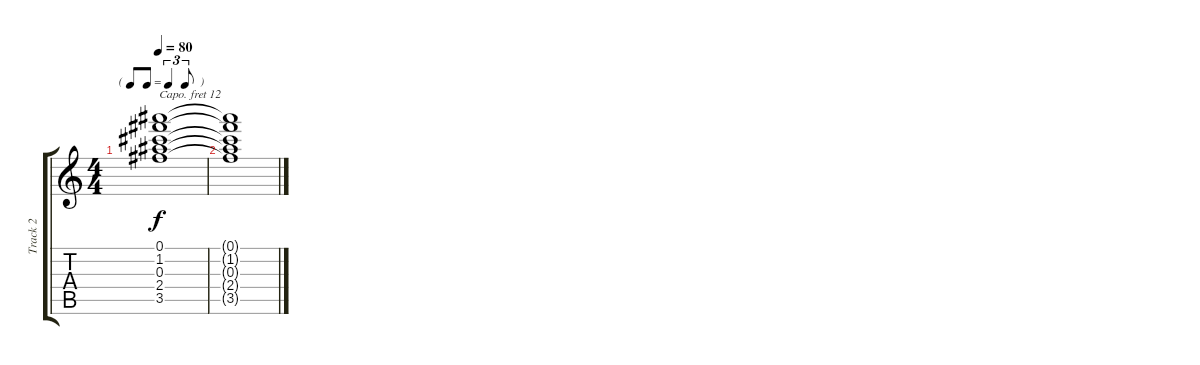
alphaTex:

\track ("Track 2" "Track 2") {instrument acousticguitarsteel}
\staff {score tabs}
\capo 12
\tuning (Bb4 F4 Db4 Ab3 Eb3 Bb2) {hide}
\ts (4 4)
\tf triplet8th
\tempo 80
\clef g2
\ks c
(0.1 1.2 0.3 2.4 3.5).1{dy f} |
(0.1{t} 1.2{t} 0.3{t} 2.4{t} 3.5{t}).1
